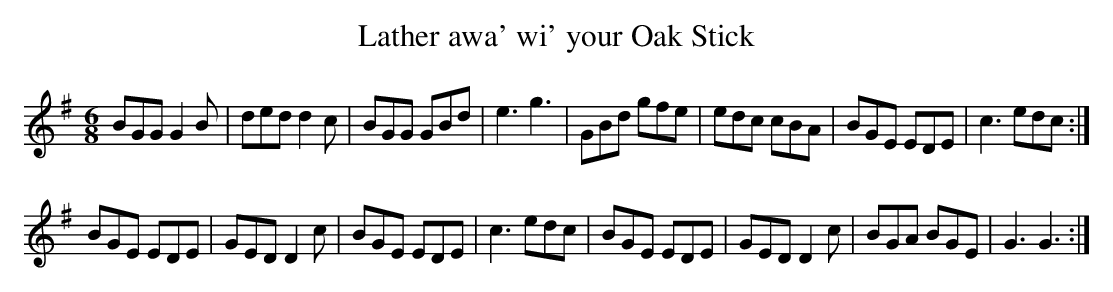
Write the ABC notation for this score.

X:1
T:Lather awa' wi' your Oak Stick
L:1/8
M:6/8
K:G
BGG G2B|ded d2c|BGG GBd|e3 g3  |\
GBd gfe|edc cBA|BGE EDE|c3 edc:|
BGE EDE|GED D2c|BGE EDE|c3 edc |\
BGE EDE|GED D2c|BGA BGE|G3 G3 :|
